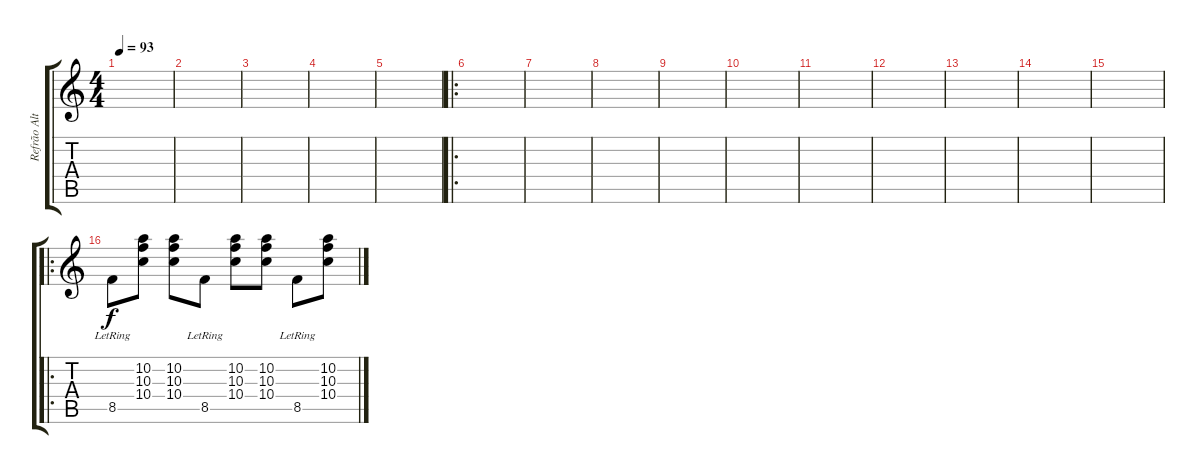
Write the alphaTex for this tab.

\track ("Refrão Alternativo (Mais Simples)" "Refrão Alt") {instrument acousticguitarnylon}
\staff {score tabs}
\tuning (E4 B3 G3 D3 A2 E2) {hide}
\ts (4 4)
\tempo 93
\clef g2
\ks c
|
|
|
|
|
\ro
|
|
|
|
|
|
|
|
|
|
\ro
8.5{lr}.8 (10.2 10.3 10.4).8 (10.2 10.3 10.4).8 8.5{lr}.8 (10.2 10.3 10.4).8 (10.2 10.3 10.4).8 8.5{lr}.8 (10.2 10.3 10.4).8
